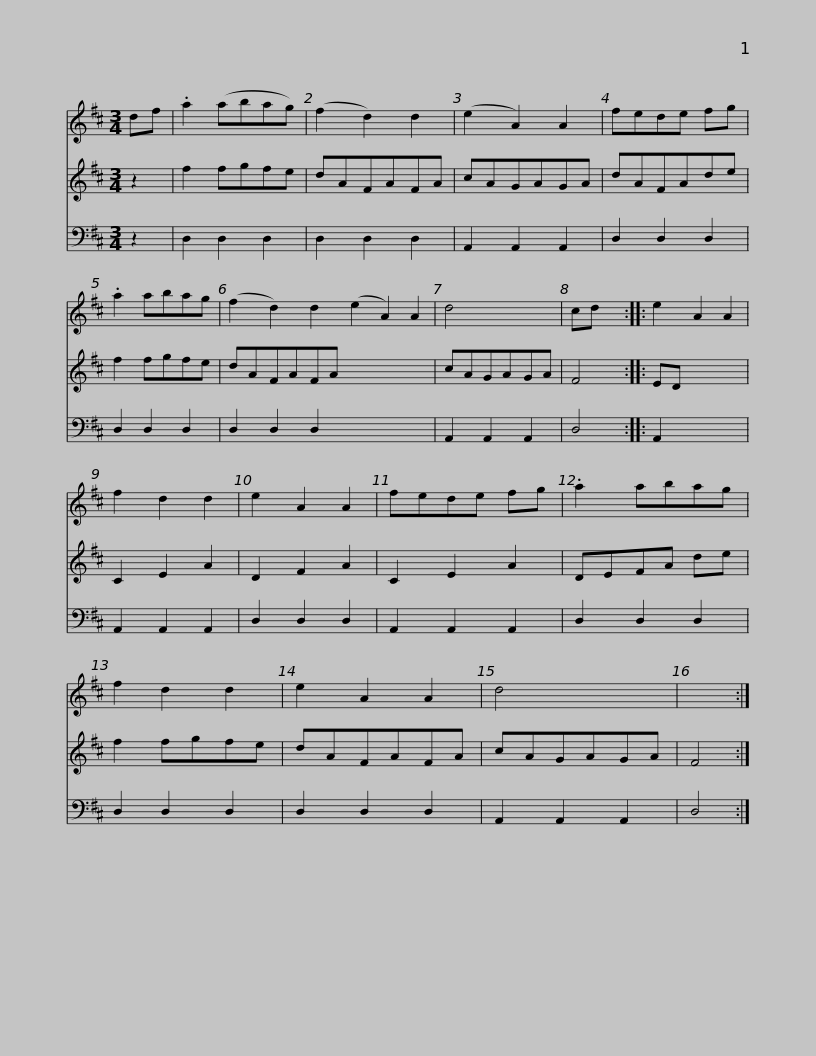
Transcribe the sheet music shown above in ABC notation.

X:1
%%score 1 2 3
L:1/8
M:3/4
I:linebreak $
K:D
V:1 treble
V:2 treble
V:3 bass
V:1
 df | .a2 (abag) | (f2 d2) d2 | (e2 A2) A2 | fede fg | %5
 .a2 abag | (f2 d2) d2 (e2 A2) A2 |$ d4 x2 | cd x2 :: e2 A2 A2 | %10
 f2 d2 d2 | e2 A2 A2 | fede fg | .a2 abag | f2 d2 d2 |$ %15
 e2 A2 A2 | d4 x2 | x4 :| %18
V:2
 z2 | f2 fgfe | dAFAFA | cAGAGA | dAFAde | %5
 f2 fgfe | dAFAFA x6 |$ cAGAGA | F4 :: ED x4 | %10
 C2 E2 A2 | D2 F2 A2 | C2 E2 A2 | DEFA de | f2 fgfe |$ %15
 dAFAFA | cAGAGA | F4 :| %18
V:3
 z2 | D,2 D,2 D,2 | D,2 D,2 D,2 | A,,2 A,,2 A,,2 | D,2 D,2 D,2 | %5
 D,2 D,2 D,2 | D,2 D,2 D,2 x6 |$ A,,2 A,,2 A,,2 | D,4 :: A,,2 x4 | %10
 A,,2 A,,2 A,,2 | D,2 D,2 D,2 | A,,2 A,,2 A,,2 | D,2 D,2 D,2 | D,2 D,2 D,2 |$ %15
 D,2 D,2 D,2 | A,,2 A,,2 A,,2 | D,4 :| %18
